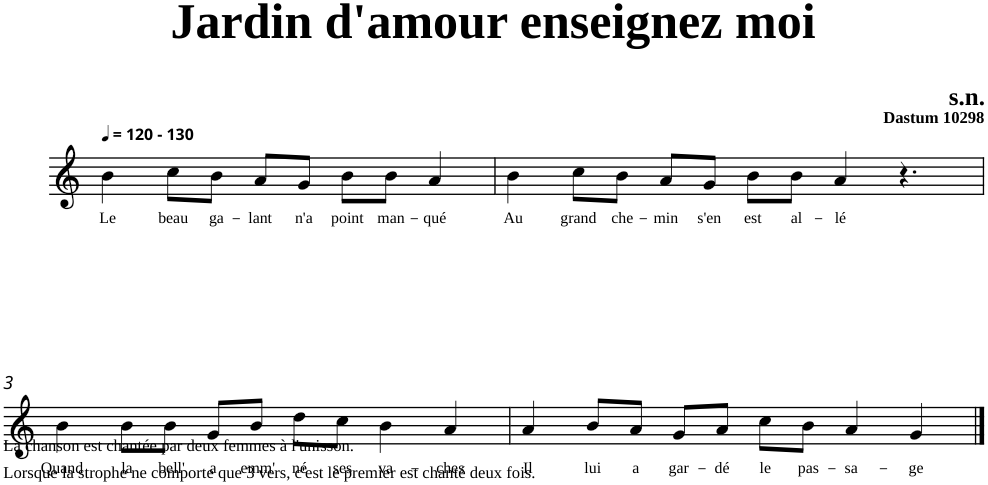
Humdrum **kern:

**kern	**text
*part1	*part1
*staff1	*staff1
*clefG2	*
*k[]	*
=1	=1
!LO:TX:a:B:t=- 130	!
!	!LO:LY:b
4b\	Le
!	!LO:LY:b
8cc\L	beau
!	!LO:LY:b
8b\J	ga-
!	!LO:LY:b
8a/L	-lant
!	!LO:LY:b
8g/J	n'a
!	!LO:LY:b
8b\L	point
!	!LO:LY:b
8b\J	man-
!	!LO:LY:b
4a/	-qué
=2	=2
!	!LO:LY:b
4b\	Au
!	!LO:LY:b
8cc\L	grand
!	!LO:LY:b
8b\J	che-
!	!LO:LY:b
8a/L	-min
!	!LO:LY:b
8g/J	s'en
!	!LO:LY:b
8b\L	est
!	!LO:LY:b
8b\J	al-
!	!LO:LY:b
4a/	-lé
4.r	.
!!LO:LB:g=z
=3	=3
!	!LO:LY:b
4b\	Quand
!	!LO:LY:b
8b\L	la
!	!LO:LY:b
8b\J	bell'
!	!LO:LY:b
8g/L	a
!	!LO:LY:b
8b/J	emm'
!	!LO:LY:b
8dd\L	né
!	!LO:LY:b
8cc\J	ses
!	!LO:LY:b
4b\	va-
!	!LO:LY:b
4a/	-ches
=4	=4
!	!LO:LY:b
4a/	Il
!	!LO:LY:b
8b/L	lui
!	!LO:LY:b
8a/J	a
!	!LO:LY:b
8g/L	gar-
!	!LO:LY:b
8a/J	-dé
!	!LO:LY:b
8cc\L	le
!	!LO:LY:b
8b\J	pas-
!	!LO:LY:b
4a/	-sa-
!	!LO:LY:b
4g/	-ge
==	==
*-	*-
